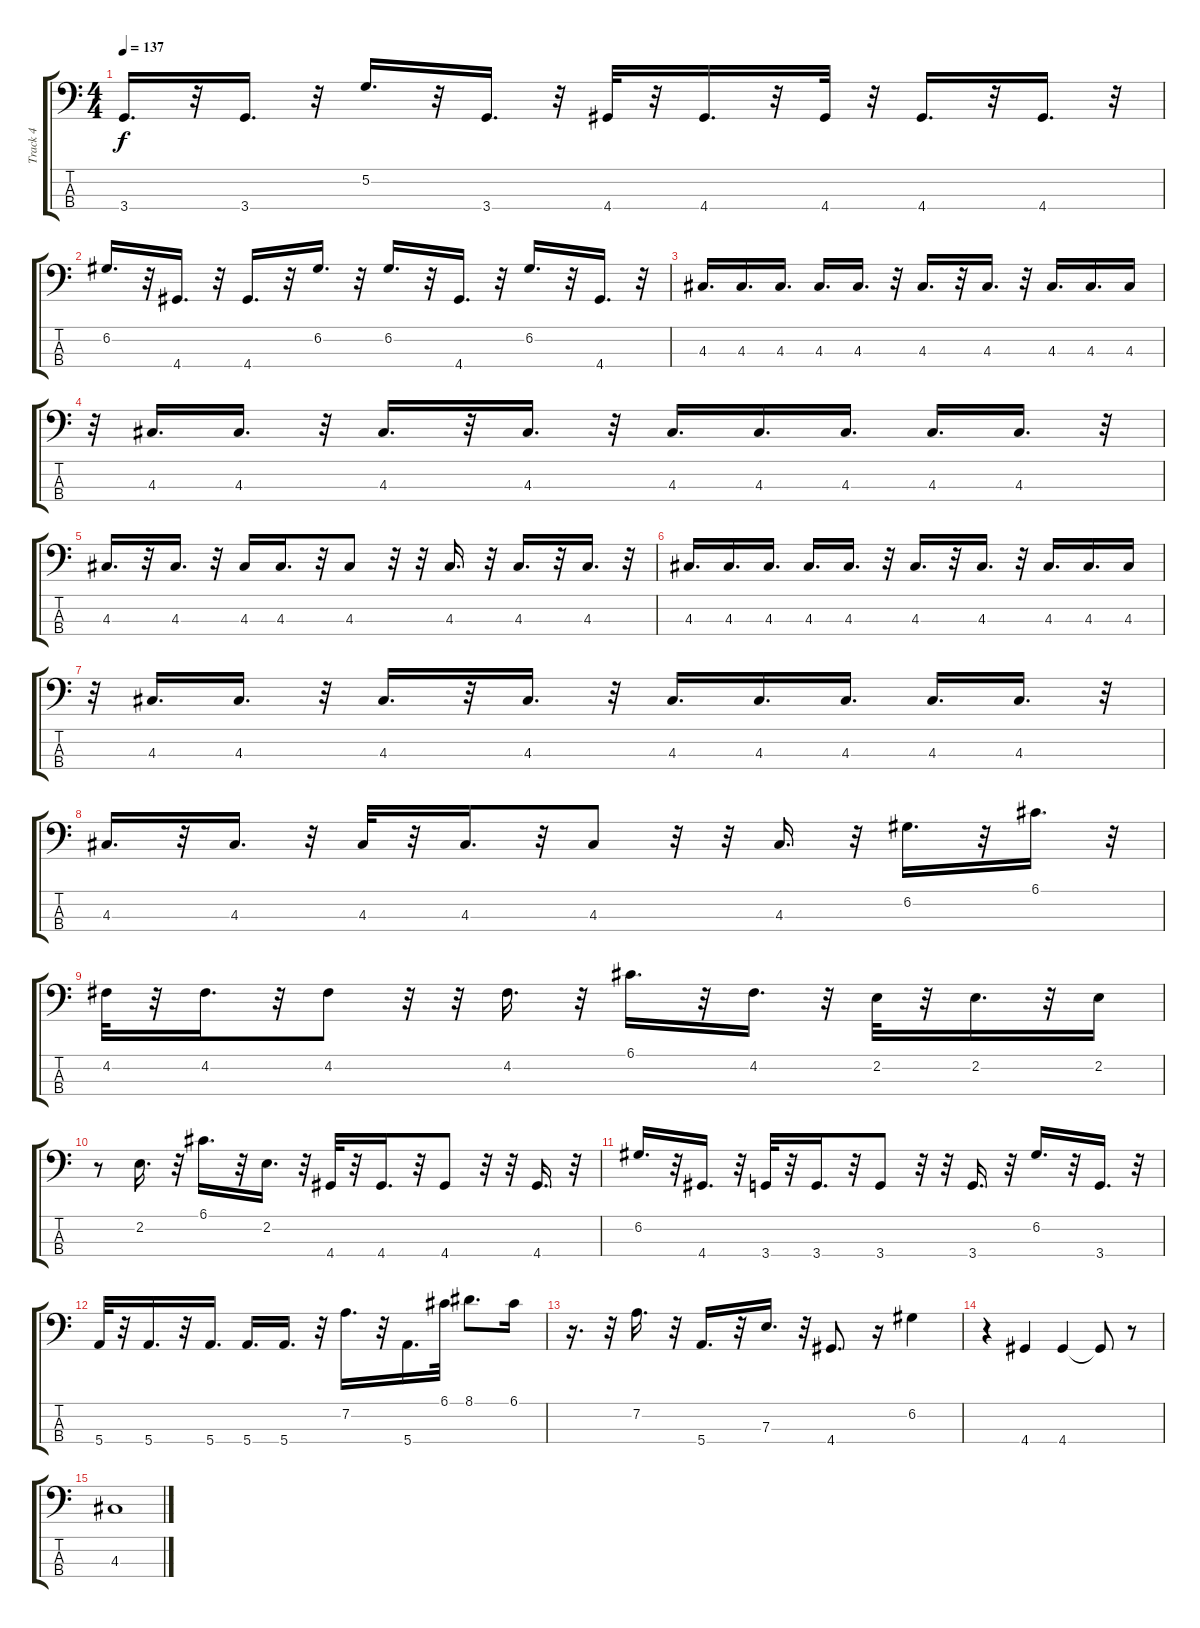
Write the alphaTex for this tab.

\track ("Track 4" "Track 4") {instrument electricbassfinger}
\staff {score tabs}
\tuning (G2 D2 A1 E1) {hide}
\ts (4 4)
\tempo 137
\clef f4
\ks c
3.4.16{d dy f} r.32 3.4.16{d} r.32 5.2.16{d} r.32 3.4.16{d} r.32 4.4.32 r.32 4.4.16{d} r.32 4.4.32 r.32 4.4.16{d} r.32 4.4.16{d} r.32 |
6.2.16{d} r.32 4.4.16{d} r.32 4.4.16{d} r.32 6.2.16{d} r.32 6.2.16{d} r.32 4.4.16{d} r.32 6.2.16{d} r.32 4.4.16{d} r.32 |
4.3.16{d} 4.3.16{d} 4.3.16{d} 4.3.16{d} 4.3.16{d} r.32 4.3.16{d} r.32 4.3.16{d} r.32 4.3.16{d} 4.3.16{d} 4.3.16 |
r.32 4.3.16{d} 4.3.16{d} r.32 4.3.16{d} r.32 4.3.16{d} r.32 4.3.16{d} 4.3.16{d} 4.3.16{d} 4.3.16{d} 4.3.16{d} r.32 |
4.3.16{d} r.32 4.3.16{d} r.32 4.3.16 4.3.16{d} r.32 4.3.8 r.32 r.32 4.3.16{d} r.32 4.3.16{d} r.32 4.3.16{d} r.32 |
4.3.16{d} 4.3.16{d} 4.3.16{d} 4.3.16{d} 4.3.16{d} r.32 4.3.16{d} r.32 4.3.16{d} r.32 4.3.16{d} 4.3.16{d} 4.3.16 |
r.32 4.3.16{d} 4.3.16{d} r.32 4.3.16{d} r.32 4.3.16{d} r.32 4.3.16{d} 4.3.16{d} 4.3.16{d} 4.3.16{d} 4.3.16{d} r.32 |
4.3.16{d} r.32 4.3.16{d} r.32 4.3.32 r.32 4.3.16{d} r.32 4.3.8 r.32 r.32 4.3.16{d} r.32 6.2.16{d} r.32 6.1.16{d} r.32 |
4.2.32 r.32 4.2.16{d} r.32 4.2.8 r.32 r.32 4.2.16{d} r.32 6.1.16{d} r.32 4.2.16{d} r.32 2.2.32 r.32 2.2.16{d} r.32 2.2.16 |
r.8 2.2.16{d} r.32 6.1.16{d} r.32 2.2.16{d} r.32 4.4.32 r.32 4.4.16{d} r.32 4.4.8 r.32 r.32 4.4.16{d} r.32 |
6.2.16{d} r.32 4.4.16{d} r.32 3.4.32 r.32 3.4.16{d} r.32 3.4.8 r.32 r.32 3.4.16{d} r.32 6.2.16{d} r.32 3.4.16{d} r.32 |
5.4.32 r.32 5.4.16{d} r.32 5.4.16{d} 5.4.16{d} 5.4.16{d} r.32 7.2.16{d} r.32 5.4.16{d} 6.1.32 8.1.8{d} 6.1.16 |
r.16{d} r.32 7.2.16{d} r.32 5.4.16{d} r.32 7.3.16{d} r.32 4.4.8{d} r.16 6.2.4 |
r.4 4.4.4 4.4.4 4.4{t}.8 r.8 |
4.3.1
